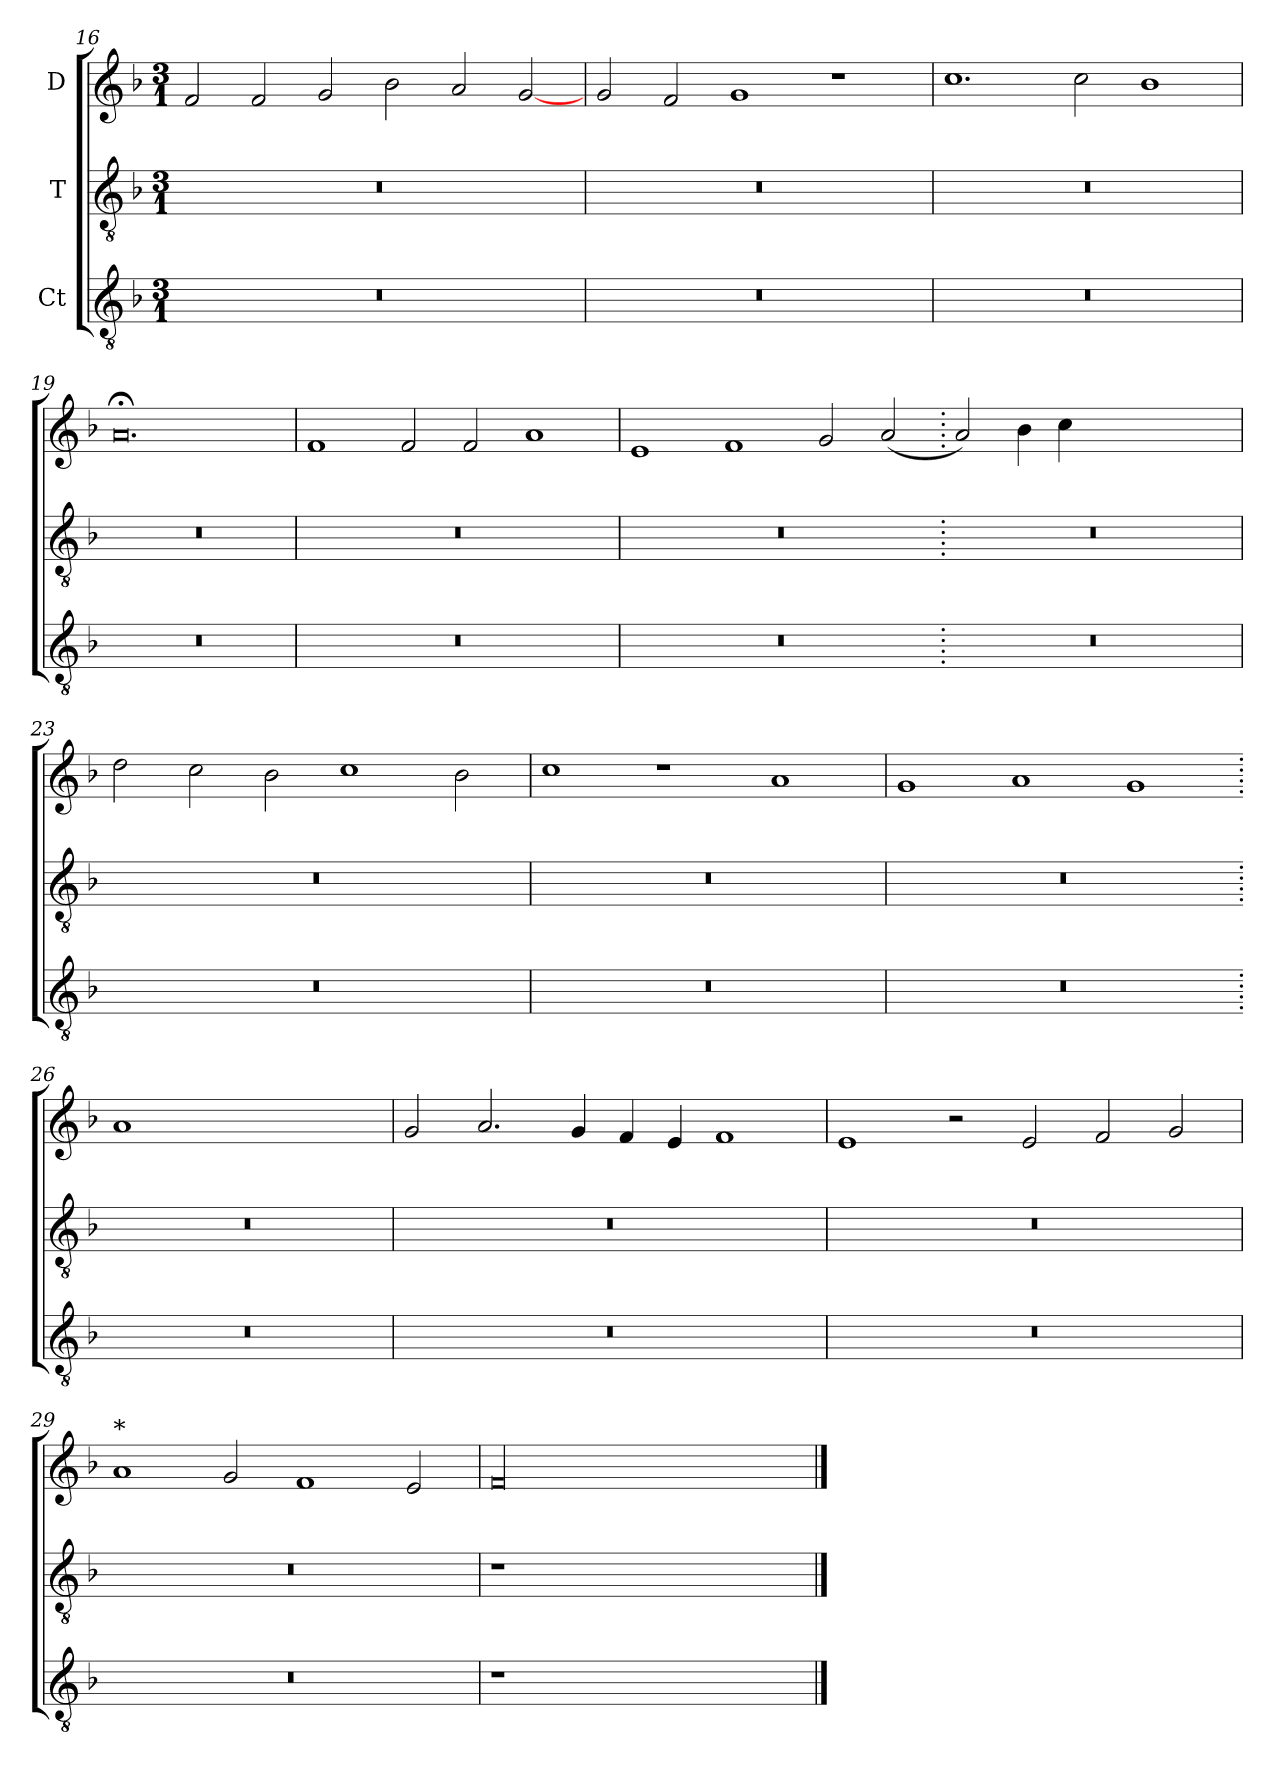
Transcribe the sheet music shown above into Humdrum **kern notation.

**kern	**kern	**kern
*part3	*part2	*part1
*staff3	*staff2	*staff1
*I"Ct	*I"T	*I"D
*clefGv2	*clefGv2	*clefG2
*ITrd7c12	*ITrd7c12	*
*k[b-]	*k[b-]	*k[b-]
*F:	*F:	*F:
*M3/1	*M3/1	*M3/1
=16	=16	=16
!LO:N:vis=1	!LO:N:vis=1	!
0.r	0.r	2fi/
.	.	2fi/
.	.	2gi/
.	.	2b-i\
.	.	2ai/
.	.	[2gi/
!!LO:LB:g=z
=17	=17	=17
!LO:N:vis=1	!LO:N:vis=1	!
0.r	0.r	2gi/
.	.	2fi/
.	.	1gi/
.	.	1r
=18	=18	=18
!LO:N:vis=1	!LO:N:vis=1	!
0.r	0.r	1.cci\
.	.	2cci\
.	.	1b-i/
=19	=19	=19
!LO:N:vis=1	!LO:N:vis=1	!
0.r	0.r	0.a;i/
=20	=20	=20
!LO:N:vis=1	!LO:N:vis=1	!
0.r	0.r	1fi/
.	.	2fi/
.	.	2fi/
.	.	1ai/
=21	=21	=21
!LO:N:vis=1	!LO:N:vis=1	!
0.r	0.r	1ei/
.	.	1fi/
.	.	2gi/
.	.	(2ai/
=22.	=22.	=22.
0.r	0.r	2ai/)
.	.	4b-i\
.	.	4cci\
.	.	0ryy
!!LO:LB:g=z
=23	=23	=23
!LO:N:vis=1	!LO:N:vis=1	!
0.r	0.r	2ddi\
.	.	2cci\
.	.	2b-i\
.	.	1cci\
.	.	2b-i\
=24	=24	=24
!LO:N:vis=1	!LO:N:vis=1	!
0.r	0.r	1cci\
.	.	1r
.	.	1ai/
=25	=25	=25
!LO:N:vis=1	!LO:N:vis=1	!
0.r	0.r	1gi/
.	.	1ai/
.	.	1gi/
=26.	=26.	=26.
0.r	0.r	1ai/
.	.	0ryy
!!LO:LB:g=z
=27	=27	=27
!LO:N:vis=1	!LO:N:vis=1	!
0.r	0.r	2gi/
.	.	2.ai/
.	.	4gi/
.	.	4fi/
.	.	4ei/
.	.	1fi/
=28	=28	=28
!LO:N:vis=1	!LO:N:vis=1	!
0.r	0.r	1ei/
.	.	2r
.	.	2ei/
.	.	2fi/
.	.	2gi/
=29	=29	=29
!	!	!LO:TX:t=*
!LO:N:vis=1	!LO:N:vis=1	!
0.r	0.r	1ai/
.	.	2gi/
.	.	1fi/
.	.	2ei/
=30	=30	=30
!LO:N:vis=1	!LO:N:vis=1	!
0.r	0.r	00fi/
1ryy	1ryy	.
==	==	==
*-	*-	*-
